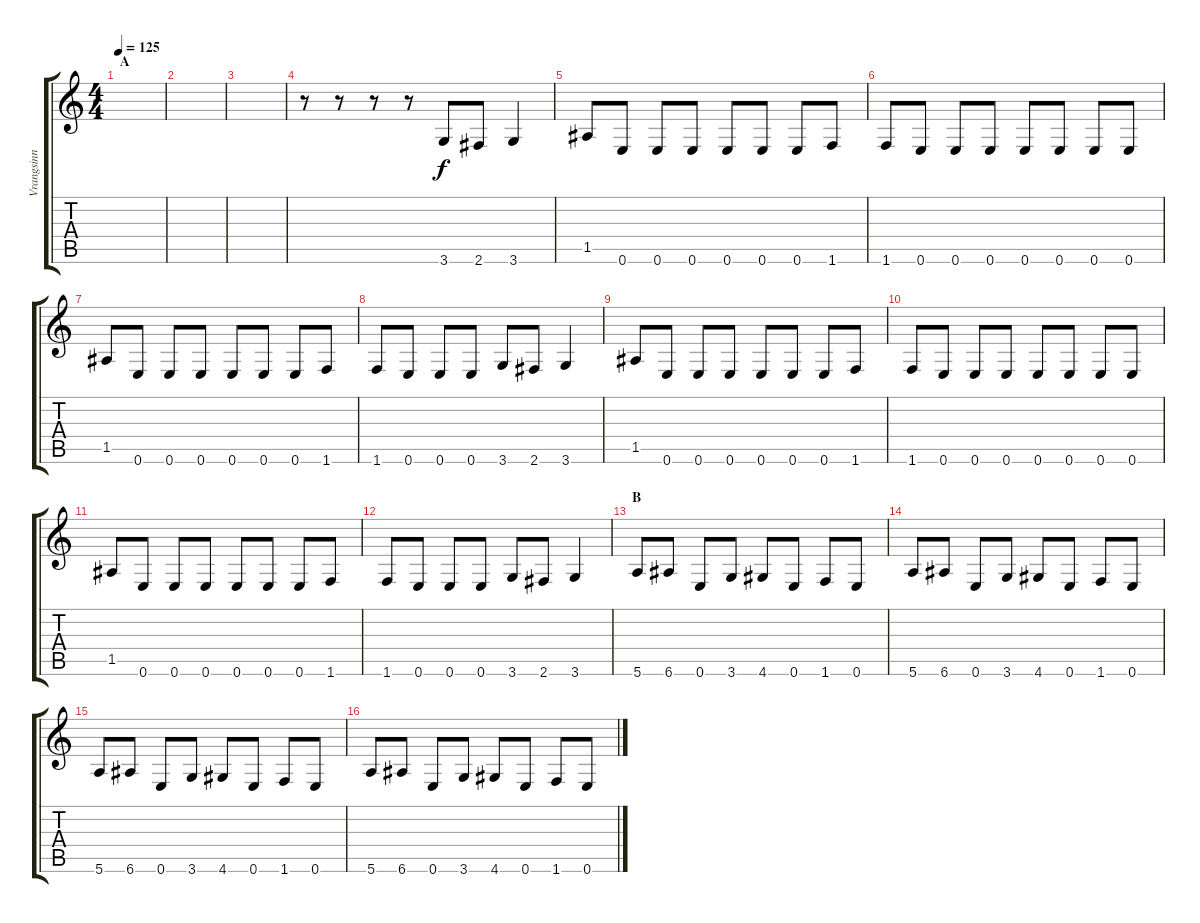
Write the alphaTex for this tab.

\track ("Vrangsinn" "Vrangsinn") {instrument electricbasspick}
\staff {score tabs}
\tuning (E4 B3 G3 D3 A2 E2) {hide}
\ts (4 4)
\section ("" "A")
\tempo 125
\clef g2
\ks c
|
|
|
r.8 r.8 r.8 r.8 3.6.8 2.6.8 3.6.4 |
1.5.8 0.6.8 0.6.8 0.6.8 0.6.8 0.6.8 0.6.8 1.6.8 |
1.6.8 0.6.8 0.6.8 0.6.8 0.6.8 0.6.8 0.6.8 0.6.8 |
1.5.8 0.6.8 0.6.8 0.6.8 0.6.8 0.6.8 0.6.8 1.6.8 |
1.6.8 0.6.8 0.6.8 0.6.8 3.6.8 2.6.8 3.6.4 |
1.5.8 0.6.8 0.6.8 0.6.8 0.6.8 0.6.8 0.6.8 1.6.8 |
1.6.8 0.6.8 0.6.8 0.6.8 0.6.8 0.6.8 0.6.8 0.6.8 |
1.5.8 0.6.8 0.6.8 0.6.8 0.6.8 0.6.8 0.6.8 1.6.8 |
1.6.8 0.6.8 0.6.8 0.6.8 3.6.8 2.6.8 3.6.4 |
\section ("" "B")
5.6.8 6.6.8 0.6.8 3.6.8 4.6.8 0.6.8 1.6.8 0.6.8 |
5.6.8 6.6.8 0.6.8 3.6.8 4.6.8 0.6.8 1.6.8 0.6.8 |
5.6.8 6.6.8 0.6.8 3.6.8 4.6.8 0.6.8 1.6.8 0.6.8 |
5.6.8 6.6.8 0.6.8 3.6.8 4.6.8 0.6.8 1.6.8 0.6.8
